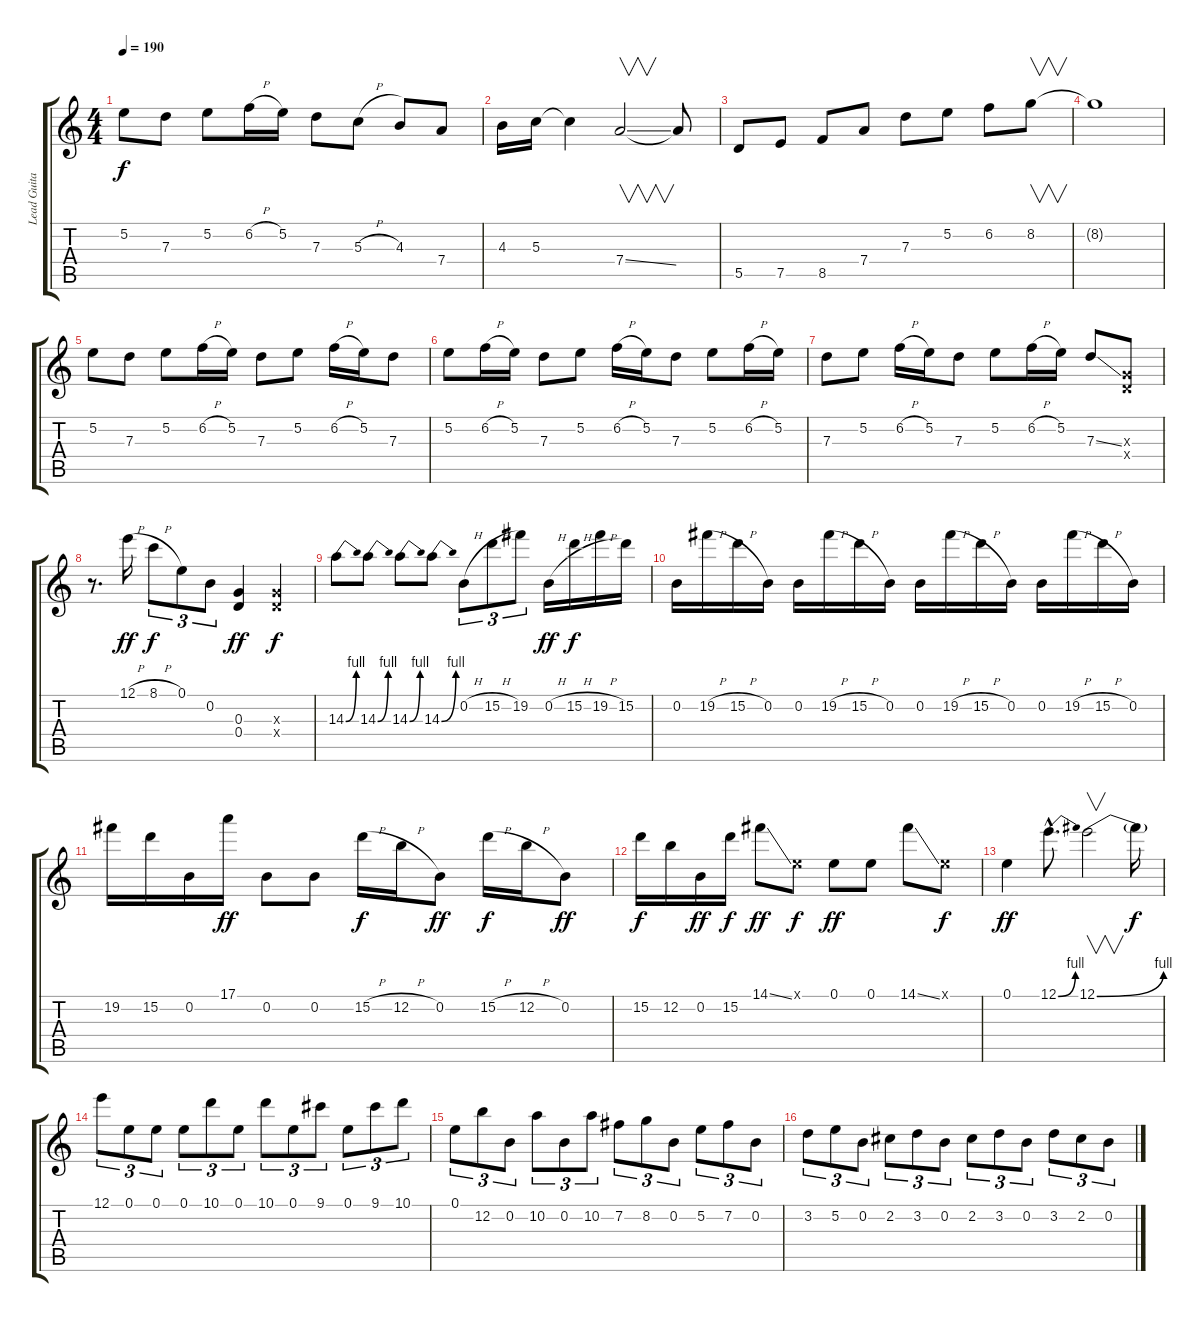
\track ("Lead Guitar" "Lead Guita") {instrument overdrivenguitar}
\staff {score tabs}
\tuning (E4 B3 G3 D3 A2 E2) {hide}
\ts (4 4)
\tempo 190
\clef g2
\ks c
5.2.8{dy f} 7.3.8 5.2.8 6.2{h}.16 5.2.16 7.3.8 5.3{h}.8 4.3.8 7.4.8 |
4.3.16 5.3.16 5.3{t}.4 7.4{ss}.2{v} 7.4{t}.8 |
5.5.8 7.5.8 8.5.8 7.4.8 7.3.8 5.2.8 6.2.8 8.2.8{v} |
8.2{t}.1 |
5.2.8 7.3.8 5.2.8 6.2{h}.16 5.2.16 7.3.8 5.2.8 6.2{h}.16 5.2.16 7.3.8 |
5.2.8 6.2{h}.16 5.2.16 7.3.8 5.2.8 6.2{h}.16 5.2.16 7.3.8 5.2.8 6.2{h}.16 5.2.16 |
7.3.8 5.2.8 6.2{h}.16 5.2.16 7.3.8 5.2.8 6.2{h}.16 5.2.16 7.3{ss}.8 (0.3{x} 0.4{x}).8 |
r.8{d} 12.1{h}.16{dy ff} 8.1{h}.8{tu (3 2) dy f} 0.1.8{tu (3 2)} 0.2.8{tu (3 2)} (0.3 0.4).4{dy ff} (0.3{x} 0.4{x}).4{dy f} |
14.3{be (bend 0 0 60 4)}.8 14.3{be (bend 0 0 60 4)}.8 14.3{be (bend 0 0 60 4)}.8 14.3{be (bend 0 0 60 4)}.8 0.2{h}.8{tu (3 2)} 15.2{h}.8{tu (3 2)} 19.2.8{tu (3 2)} 0.2{h}.16{dy ff} 15.2{h}.16{dy f} 19.2{h}.16 15.2.16 |
0.2.16 19.2{h}.16 15.2{h}.16 0.2.16 0.2.16 19.2{h}.16 15.2{h}.16 0.2.16 0.2.16 19.2{h}.16 15.2{h}.16 0.2.16 0.2.16 19.2{h}.16 15.2{h}.16 0.2.16 |
19.2.16 15.2.16 0.2.16 17.1.16{dy ff} 0.2.8 0.2.8 15.2{h}.16{dy f} 12.2{h}.16 0.2.8{dy ff} 15.2{h}.16{dy f} 12.2{h}.16 0.2.8{dy ff} |
15.2.16{dy f} 12.2.16 0.2.16{dy ff} 15.2.16{dy f} 14.1{ss}.8{dy ff} 0.1{x}.8{dy f} 0.1.8{dy ff} 0.1.8 14.1{ss}.8 0.1{x}.8{dy f} |
0.1.4{dy ff} 12.1{be (bend 0 0 60 4) hac}.8{d} 12.1{be (bend 0 0 60 4)}.2{v} 12.1{t}.16{dy f} |
12.1.8{tu (3 2)} 0.1.8{tu (3 2)} 0.1.8{tu (3 2)} 0.1.8{tu (3 2)} 10.1.8{tu (3 2)} 0.1.8{tu (3 2)} 10.1.8{tu (3 2)} 0.1.8{tu (3 2)} 9.1.8{tu (3 2)} 0.1.8{tu (3 2)} 9.1.8{tu (3 2)} 10.1.8{tu (3 2)} |
0.1.8{tu (3 2)} 12.2.8{tu (3 2)} 0.2.8{tu (3 2)} 10.2.8{tu (3 2)} 0.2.8{tu (3 2)} 10.2.8{tu (3 2)} 7.2.8{tu (3 2)} 8.2.8{tu (3 2)} 0.2.8{tu (3 2)} 5.2.8{tu (3 2)} 7.2.8{tu (3 2)} 0.2.8{tu (3 2)} |
3.2.8{tu (3 2)} 5.2.8{tu (3 2)} 0.2.8{tu (3 2)} 2.2.8{tu (3 2)} 3.2.8{tu (3 2)} 0.2.8{tu (3 2)} 2.2.8{tu (3 2)} 3.2.8{tu (3 2)} 0.2.8{tu (3 2)} 3.2.8{tu (3 2)} 2.2.8{tu (3 2)} 0.2.8{tu (3 2)}
